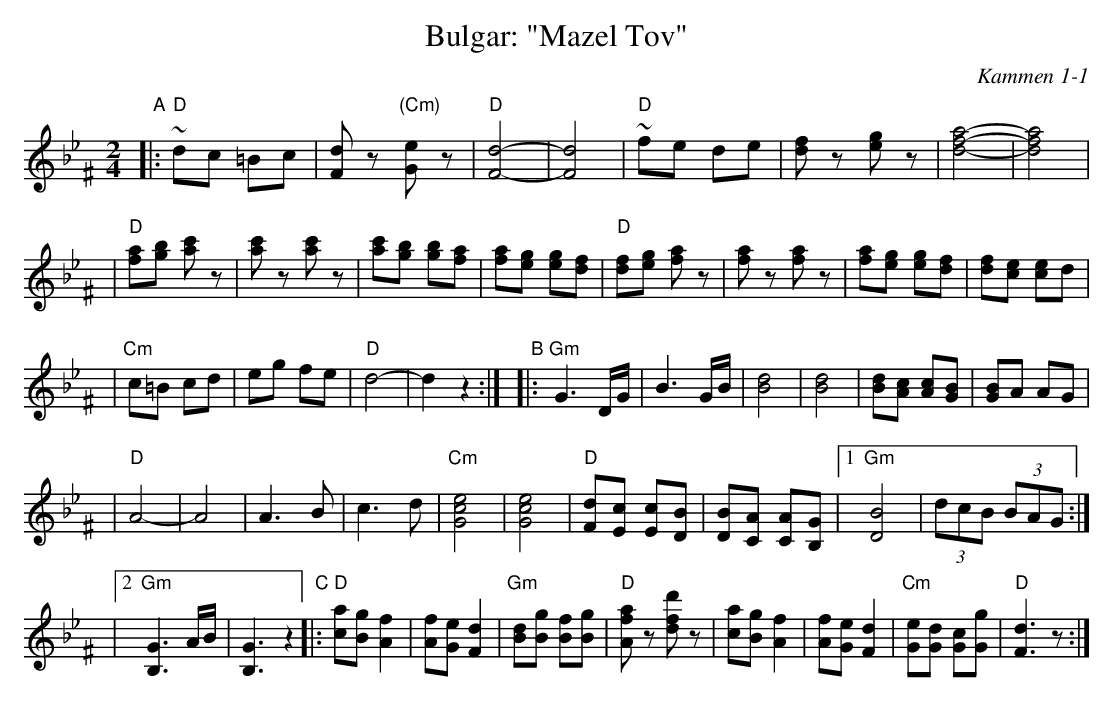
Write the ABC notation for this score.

X:1
T: Bulgar: "Mazel Tov"
O: Kammen 1-1
M: 2/4
L: 1/8
K: Dphr^F
"A"\
|:"D"~dc =Bc | [dF]z "(Cm)"[eG]z \
| "D"[d4-F4-] | [d4F4] \
| "D"~fe de | [fd]z [ge]z \
| [a4-f4-d4-] | [a4f4d4] |
| "D"[af][bg] [c'a]z | [c'a]z [c'a]z \
| [c'a][bg] [bg][af] | [af][ge] [ge][fd] \
| "D"[fd][ge] [af]z | [af]z [af]z \
| [af][ge] [ge][fd] | [fd][ec] [ec]d |
| "Cm"c=B cd | eg fe | "D"d4- | d2 z2 :|\
"B"\
|:"Gm"G3 D/G/ | B3 G/B/ \
| [d4B4] | [d4B4] \
| [dB][cA] [cA][BG] | [BG]A AG |
| "D"A4- | A4 \
| A3 B | c3 d |\
"Cm"[e4c4G4] | [e4c4G4] \
| "D"[dF][cE] [cE][BD] | [BD][AC] [AC][GB,] \
|1 "Gm"[B4D4] | (3dcB (3BAG :|
|2 "Gm"[G3B,3] A/B/ | [G3B,3] z2 \
"C"\
|:"D"[ac][gB] k[f2A2] | [fA][eG] k[d2F2] \
| "Gm"[dB][gB] [fB][gB] | "D"[afA]z k[d'fd]z \
| [ac][gB] k[f2A2] | [fA][eG] k[d2F2] \
| "Cm"[eG][dG] [cG][gG] | "D"[d3F3] z :|
